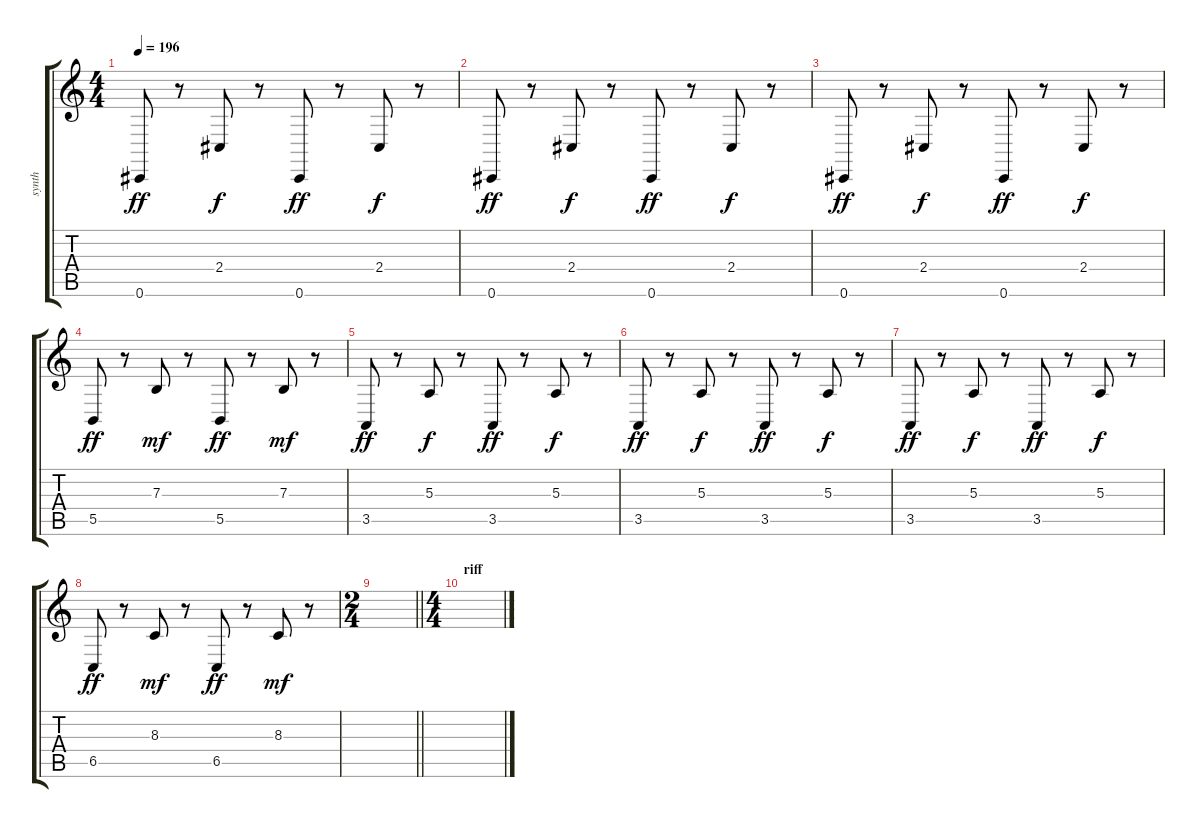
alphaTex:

\track ("synth" "synth") {instrument lead2sawtooth}
\staff {score tabs}
\tuning (Db4 Ab3 E3 B2 Gb2 Db2) {hide}
\ts (4 4)
\tempo 196
\clef g2
\ks c
0.6.8{dy ff} r.8 2.4.8{dy f} r.8 0.6.8{dy ff} r.8 2.4.8{dy f} r.8 |
0.6.8{dy ff} r.8 2.4.8{dy f} r.8 0.6.8{dy ff} r.8 2.4.8{dy f} r.8 |
0.6.8{dy ff} r.8 2.4.8{dy f} r.8 0.6.8{dy ff} r.8 2.4.8{dy f} r.8 |
5.5.8{dy ff} r.8 7.3.8{dy mf} r.8 5.5.8{dy ff} r.8 7.3.8{dy mf} r.8 |
3.5.8{dy ff} r.8 5.3.8{dy f} r.8 3.5.8{dy ff} r.8 5.3.8{dy f} r.8 |
3.5.8{dy ff} r.8 5.3.8{dy f} r.8 3.5.8{dy ff} r.8 5.3.8{dy f} r.8 |
3.5.8{dy ff} r.8 5.3.8{dy f} r.8 3.5.8{dy ff} r.8 5.3.8{dy f} r.8 |
6.5.8{dy ff} r.8 8.3.8{dy mf} r.8 6.5.8{dy ff} r.8 8.3.8{dy mf} r.8 |
\ts (2 4)
\barLineRight lightlight
|
\ts (4 4)
\section ("" "riff")
